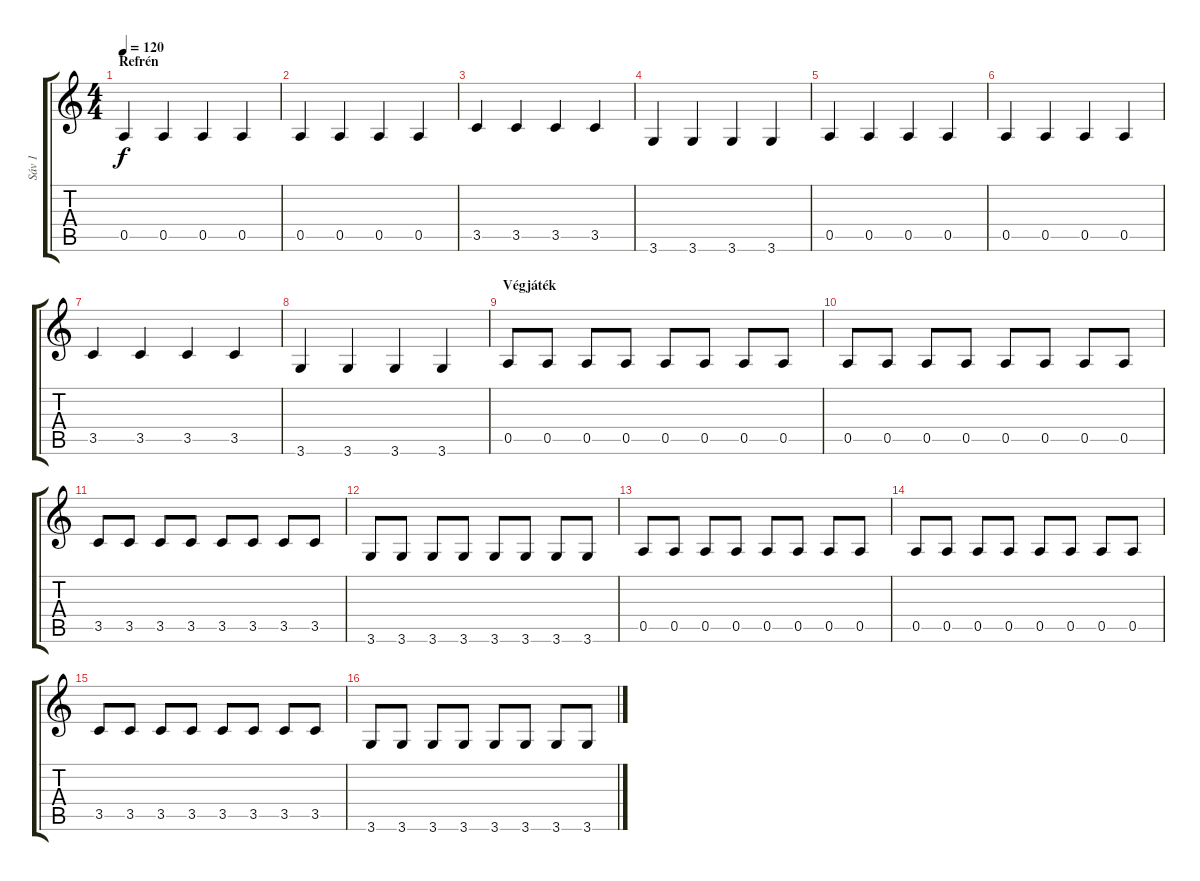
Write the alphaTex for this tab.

\track ("Sáv 1" "Sáv 1") {instrument electricbasspick}
\staff {score tabs}
\tuning (E4 B3 G3 D3 A2 E2) {hide}
\ts (4 4)
\section ("" "Refrén")
\tempo 120
\clef g2
\ks c
0.5.4{dy f volume 16} 0.5.4 0.5.4 0.5.4 |
0.5.4 0.5.4 0.5.4 0.5.4 |
3.5.4 3.5.4 3.5.4 3.5.4 |
3.6.4 3.6.4 3.6.4 3.6.4 |
0.5.4 0.5.4 0.5.4 0.5.4 |
0.5.4 0.5.4 0.5.4 0.5.4 |
3.5.4{volume 14} 3.5.4 3.5.4 3.5.4 |
3.6.4{volume 12} 3.6.4 3.6.4 3.6.4 |
\section ("" "Végjáték")
0.5.8{volume 10} 0.5.8 0.5.8 0.5.8 0.5.8 0.5.8 0.5.8 0.5.8 |
0.5.8{volume 8} 0.5.8 0.5.8 0.5.8 0.5.8 0.5.8 0.5.8 0.5.8 |
3.5.8{volume 6} 3.5.8 3.5.8 3.5.8 3.5.8 3.5.8 3.5.8 3.5.8 |
3.6.8{volume 4} 3.6.8 3.6.8 3.6.8 3.6.8 3.6.8 3.6.8 3.6.8 |
0.5.8{volume 2} 0.5.8 0.5.8 0.5.8 0.5.8 0.5.8 0.5.8 0.5.8 |
0.5.8{volume 0} 0.5.8 0.5.8 0.5.8 0.5.8 0.5.8 0.5.8 0.5.8 |
3.5.8 3.5.8 3.5.8 3.5.8 3.5.8 3.5.8 3.5.8 3.5.8 |
3.6.8 3.6.8 3.6.8 3.6.8 3.6.8 3.6.8 3.6.8 3.6.8
